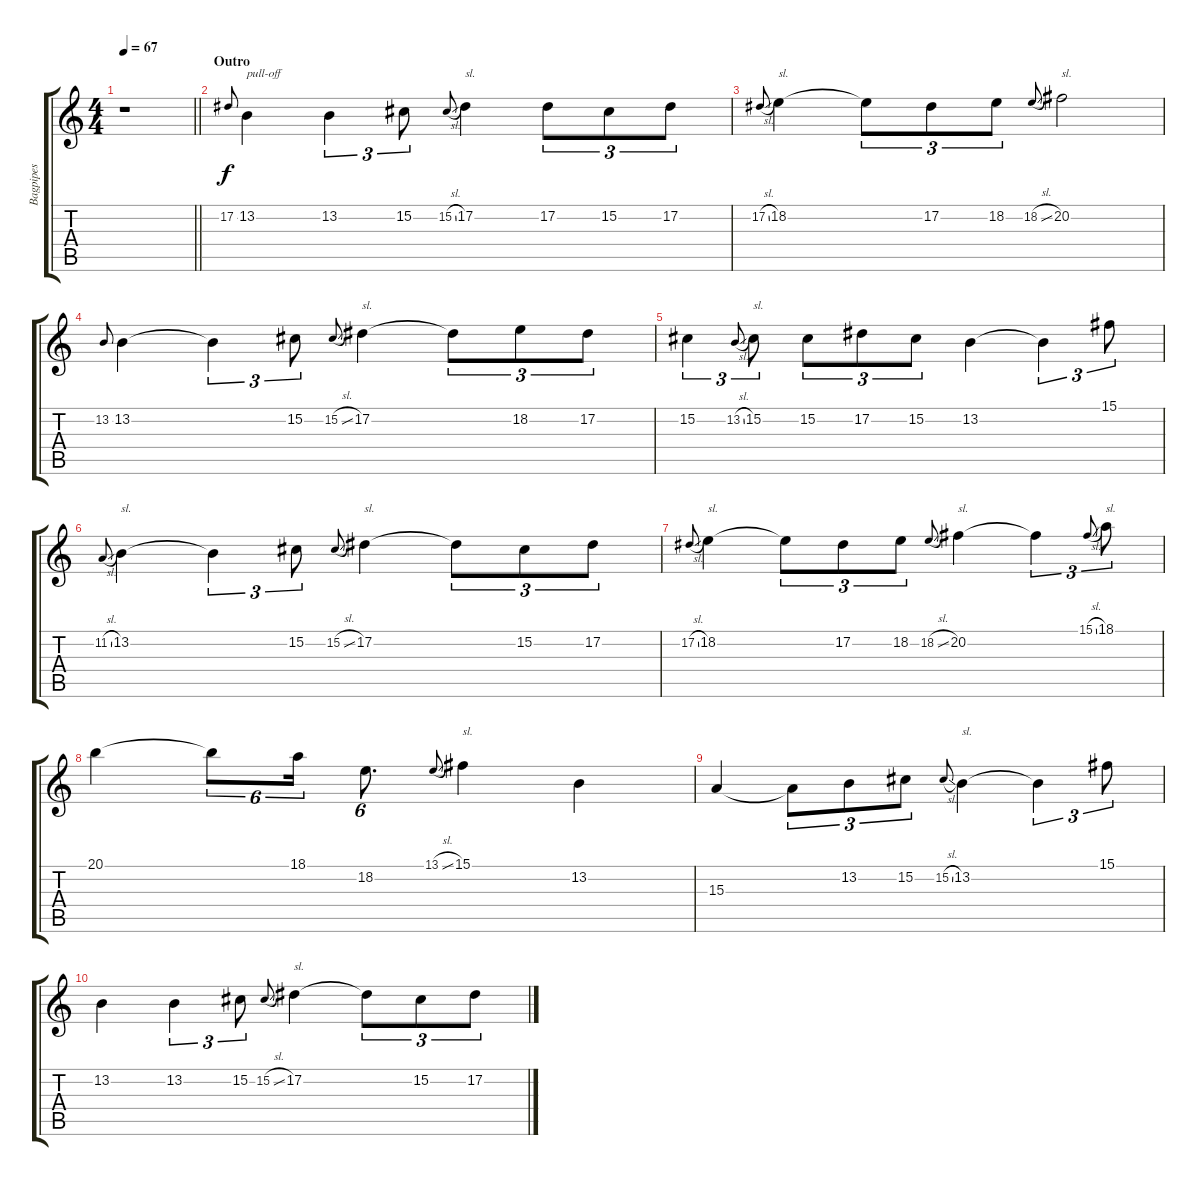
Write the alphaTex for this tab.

\track ("Bagpipes" "Bagpipes") {instrument bagpipe}
\staff {score tabs}
\tuning (Eb4 Bb3 Gb3 Db3 Ab2 Eb2) {hide}
\ts (4 4)
\tempo 67
\clef g2
\barLineRight lightlight
\ks c
r.1{dy f} |
\section ("" "Outro")
17.2.8{gr onbeat} 13.2.4{txt "pull-off"} 13.2.4{tu (3 2)} 15.2.8{tu (3 2)} 15.2{sl}.8{gr onbeat} 17.2.4{txt "sl."} 17.2.8{tu (3 2)} 15.2.8{tu (3 2)} 17.2.8{tu (3 2)} |
17.2{sl}.8{gr onbeat} 18.2.4{txt "sl."} 18.2{t}.8{tu (3 2)} 17.2.8{tu (3 2)} 18.2.8{tu (3 2)} 18.2{sl}.8{gr onbeat} 20.2.2{txt "sl."} |
13.2.8{gr onbeat} 13.2.4 13.2{t}.4{tu (3 2)} 15.2.8{tu (3 2)} 15.2{sl}.8{gr onbeat} 17.2.4{txt "sl."} 17.2{t}.8{tu (3 2)} 18.2.8{tu (3 2)} 17.2.8{tu (3 2)} |
15.2.4{tu (3 2)} 13.2{sl}.8{gr onbeat} 15.2.8{tu (3 2) txt "sl."} 15.2.8{tu (3 2)} 17.2.8{tu (3 2)} 15.2.8{tu (3 2)} 13.2.4 13.2{t}.4{tu (3 2)} 15.1.8{tu (3 2)} |
11.2{sl}.8{gr onbeat} 13.2.4{txt "sl."} 13.2{t}.4{tu (3 2)} 15.2.8{tu (3 2)} 15.2{sl}.8{gr onbeat} 17.2.4{txt "sl."} 17.2{t}.8{tu (3 2)} 15.2.8{tu (3 2)} 17.2.8{tu (3 2)} |
17.2{sl}.8{gr onbeat} 18.2.4{txt "sl."} 18.2{t}.8{tu (3 2)} 17.2.8{tu (3 2)} 18.2.8{tu (3 2)} 18.2{sl}.8{gr onbeat} 20.2.4{txt "sl."} 20.2{t}.4{tu (3 2)} 15.1{sl}.8{gr onbeat} 18.1.8{tu (3 2) txt "sl."} |
20.1.4{volume 0} 20.1{t}.8{tu (6 4)} 18.1.16{tu (6 4)} 18.2.8{d tu (6 4)} 13.1{sl}.8{gr onbeat} 15.1.4{txt "sl."} 13.2.4 |
15.3.4 15.3{t}.8{tu (3 2)} 13.2.8{tu (3 2)} 15.2.8{tu (3 2)} 15.2{sl}.8{gr onbeat} 13.2.4{txt "sl."} 13.2{t}.4{tu (3 2)} 15.1.8{tu (3 2)} |
13.2.4 13.2.4{tu (3 2)} 15.2.8{tu (3 2)} 15.2{sl}.8{gr onbeat} 17.2.4{txt "sl."} 17.2{t}.8{tu (3 2)} 15.2.8{tu (3 2)} 17.2.8{tu (3 2)}
